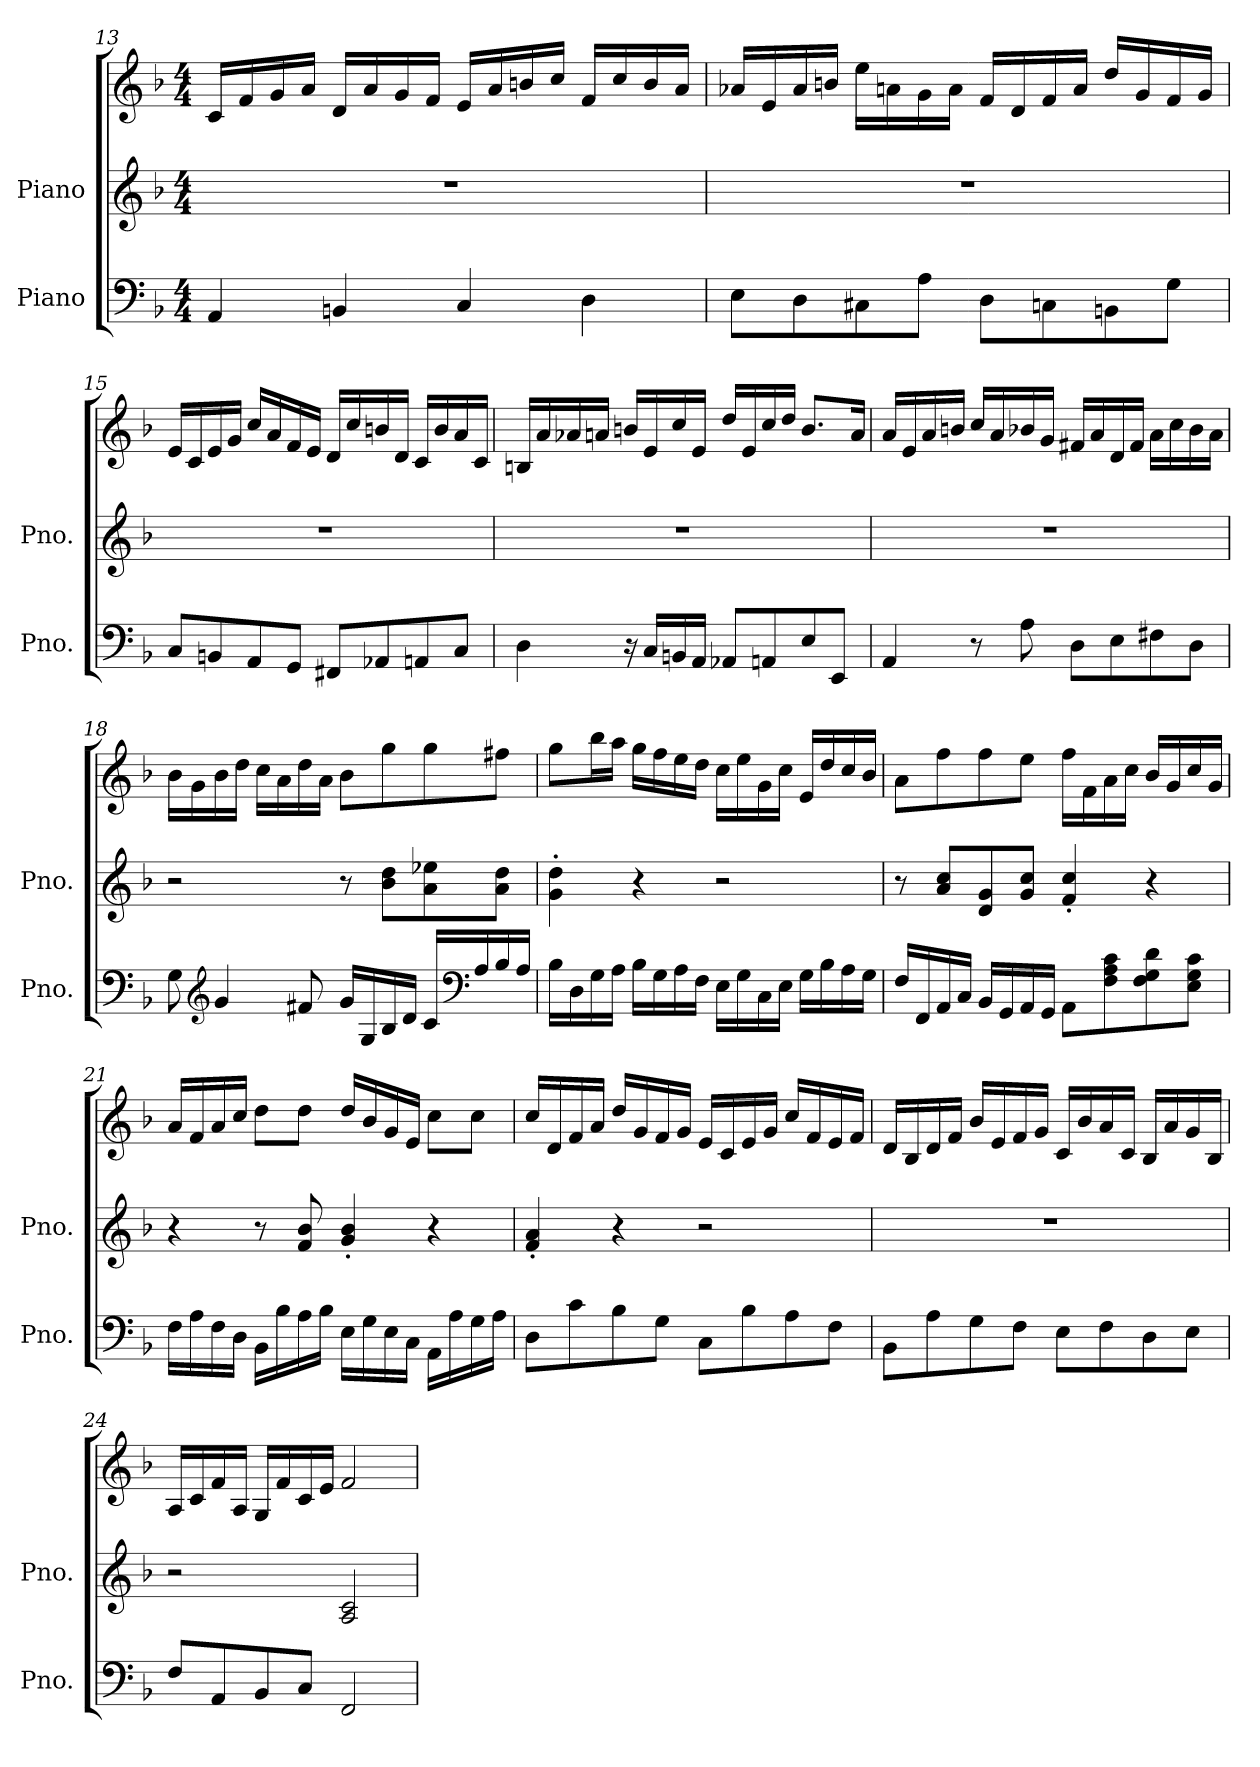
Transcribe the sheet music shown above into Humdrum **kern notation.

**kern	**kern	**kern
*part2	*part1	*part1
*staff3	*staff2	*staff1
*I"Piano	*I"Piano	*
*I'Pno.	*I'Pno.	*
!!LO:LB:g=z
*clefF4	*clefG2	*clefG2
*k[b-]	*k[b-]	*k[b-]
*M4/4	*M4/4	*M4/4
=13	=13	=13
4AA/	1r	16c/LL
.	.	16f/
.	.	16g/
.	.	16a/JJ
4BBn/	.	16d/LL
.	.	16a/
.	.	16g/
.	.	16f/JJ
4C/	.	16e/LL
.	.	16a/
.	.	16bn/
.	.	16cc/JJ
4D\	.	16f/LL
.	.	16cc/
.	.	16b/
.	.	16a/JJ
=14	=14	=14
8E\L	1r	16a-X/LL
.	.	16e/
8D\	.	16a-/
.	.	16bn/JJ
8C#X\	.	16ee\LL
.	.	16an\
8A\J	.	16g\
.	.	16a\JJ
8D\L	.	16f/LL
.	.	16d/
8Cn\	.	16f/
.	.	16a/JJ
8BBn\	.	16dd/LL
.	.	16g/
8G\J	.	16f/
.	.	16g/JJ
!!LO:LB:g=z
=15	=15	=15
8C/L	1r	16e/LL
.	.	16c/
8BBn/	.	16e/
.	.	16g/JJ
8AA/	.	16cc/LL
.	.	16a/
8GG/J	.	16f/
.	.	16e/JJ
8FF#X/L	.	16d/LL
.	.	16cc/
8AA-X/	.	16bn/
.	.	16d/JJ
8AAn/	.	16c/LL
.	.	16b/
8C/J	.	16a/
.	.	16c/JJ
=16	=16	=16
4D\	1r	16Bn/LL
.	.	16a/
.	.	16a-X/
.	.	16an/JJ
16r	.	16bn/LL
16C/LL	.	16e/
16BBn/	.	16cc/
16AA/JJ	.	16e/JJ
8AA-X/L	.	16dd/LL
.	.	16e/
8AAn/	.	16cc/
.	.	16dd/JJ
8E/	.	8.b/L
8EE/J	.	.
.	.	16a/Jk
!!LO:PB:g=z
=17	=17	=17
4AA/	1r	16a/LL
.	.	16e/
.	.	16a/
.	.	16bn/JJ
8r	.	16cc/LL
.	.	16a/
8A\	.	16b-X/
.	.	16g/JJ
8D\L	.	16f#X/LL
.	.	16a/
8E\	.	16d/
.	.	16f#/JJ
8F#X\	.	16a\LL
.	.	16cc\
8D\J	.	16b-\
.	.	16a\JJ
=18	=18	=18
8G\	2r	16b-\LL
.	.	16g\
*clefG2	*	*
4g/	.	16b-\
.	.	16dd\JJ
.	.	16cc\LL
.	.	16a\
8f#X/	.	16dd\
.	.	16a\JJ
16g/LL	8r	8b-\L
16G/	.	.
16B-/	8b-\ 8dd\L	8gg\
16d/JJ	.	.
16c/LL	8a\ 8ee-X\	8gg\
*clefF4	*	*
16A/	.	.
16B-/	8a\ 8dd\J	8ff#X\J
16A/JJ	.	.
!!LO:LB:g=z
=19	=19	=19
16B-\LL	4g\' 4dd\'	8gg\L
16D\	.	.
16G\	.	16bb-\L
16A\JJ	.	16aa\JJ
16B-\LL	4r	16gg\LL
16G\	.	16ff\
16A\	.	16ee\
16F\JJ	.	16dd\JJ
16E\LL	2r	16cc\LL
16G\	.	16ee\
16C\	.	16g\
16E\JJ	.	16cc\JJ
16G\LL	.	16e/LL
16B-\	.	16dd/
16A\	.	16cc/
16G\JJ	.	16b-/JJ
=20	=20	=20
16F/LL	8r	8a\L
16FF/	.	.
16AA/	8a/ 8cc/L	8ff\
16C/JJ	.	.
16BB-/LL	8d/ 8g/	8ff\
16GG/	.	.
16AA/	8g/ 8cc/J	8ee\J
16GG/JJ	.	.
8AA\L	4f/' 4cc/'	16ff\LL
.	.	16f\
8F\ 8A\ 8c\	.	16a\
.	.	16cc\JJ
8F\ 8G\ 8d\	4r	16b-/LL
.	.	16g/
8E\ 8G\ 8c\J	.	16cc/
.	.	16g/JJ
!!LO:LB:g=z
=21	=21	=21
16F\LL	4r	16a/LL
16A\	.	16f/
16F\	.	16a/
16D\JJ	.	16cc/JJ
16BB-\LL	8r	8dd\L
16B-\	.	.
16A\	8f/ 8b-/	8dd\J
16B-\JJ	.	.
16E\LL	4g/' 4b-/'	16dd/LL
16G\	.	16b-/
16E\	.	16g/
16C\JJ	.	16e/JJ
16AA\LL	4r	8cc\L
16A\	.	.
16G\	.	8cc\J
16A\JJ	.	.
=22	=22	=22
8D\L	4f/' 4a/'	16cc/LL
.	.	16d/
8c\	.	16f/
.	.	16a/JJ
8B-\	4r	16dd/LL
.	.	16g/
8G\J	.	16f/
.	.	16g/JJ
8C\L	2r	16e/LL
.	.	16c/
8B-\	.	16e/
.	.	16g/JJ
8A\	.	16cc/LL
.	.	16f/
8F\J	.	16e/
.	.	16f/JJ
!!LO:LB:g=z
=23	=23	=23
8BB-\L	1r	16d/LL
.	.	16B-/
8A\	.	16d/
.	.	16f/JJ
8G\	.	16b-/LL
.	.	16e/
8F\J	.	16f/
.	.	16g/JJ
8E\L	.	16c/LL
.	.	16b-/
8F\	.	16a/
.	.	16c/JJ
8D\	.	16B-/LL
.	.	16a/
8E\J	.	16g/
.	.	16B-/JJ
=24	=24	=24
8F/L	2r	16A/LL
.	.	16c/
8AA/	.	16f/
.	.	16A/JJ
8BB-/	.	16G/LL
.	.	16f/
8C/J	.	16c/
.	.	16e/JJ
2FF/	2A/ 2c/	2f/
=	=	=
*-	*-	*-
